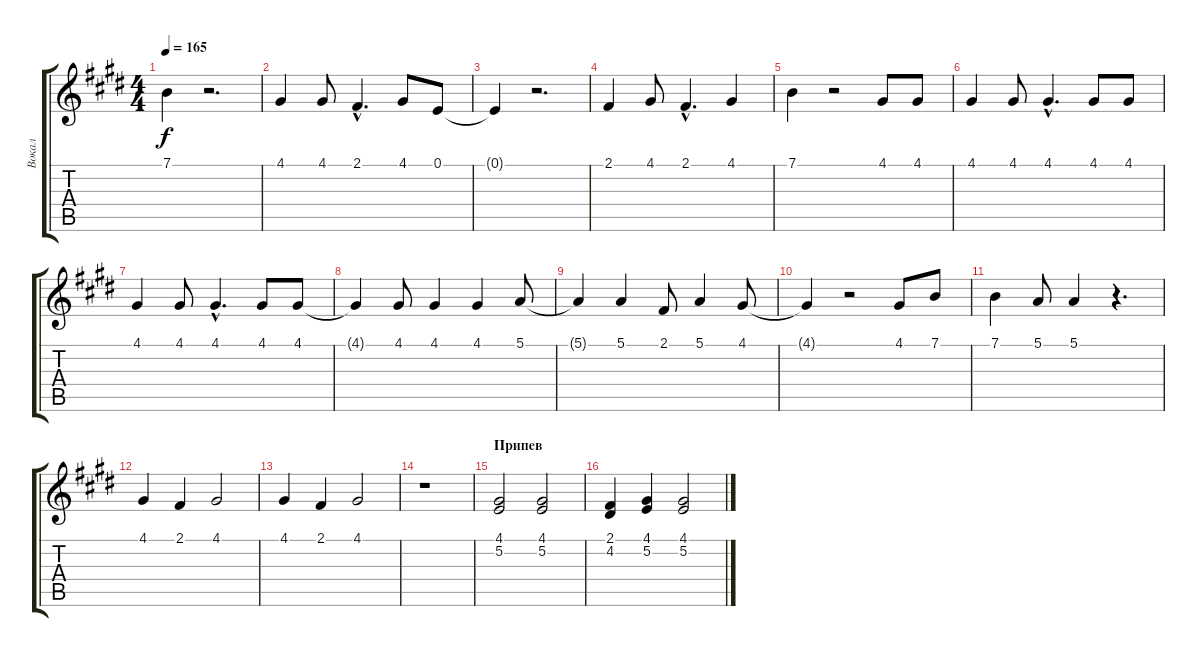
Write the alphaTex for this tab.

\track ("Вокал" "Вокал") {instrument cello}
\staff {score tabs}
\tuning (E4 B3 G3 D3 A2 E2) {hide}
\ts (4 4)
\tempo 165
\clef g2
\ks e
7.1{t}.4{dy f} r.2{d} |
4.1.4 4.1.8 2.1{hac}.4{d} 4.1.8 0.1.8 |
0.1{t}.4 r.2{d} |
2.1.4 4.1.8 2.1{hac}.4{d} 4.1.4 |
7.1.4 r.2 4.1.8 4.1.8 |
4.1.4 4.1.8 4.1{hac}.4{d} 4.1.8 4.1.8 |
4.1.4 4.1.8 4.1{hac}.4{d} 4.1.8 4.1.8 |
4.1{t}.4 4.1.8 4.1.4 4.1.4 5.1.8 |
5.1{t}.4 5.1.4 2.1.8 5.1.4 4.1.8 |
4.1{t}.4 r.2 4.1.8 7.1.8 |
7.1.4 5.1.8 5.1.4 r.4{d} |
4.1.4 2.1.4 4.1.2 |
4.1.4 2.1.4 4.1.2 |
r.1 |
\section ("" "Припев")
(4.1 5.2).2 (4.1 5.2).2 |
(2.1 4.2).4 (4.1 5.2).4 (4.1 5.2).2
